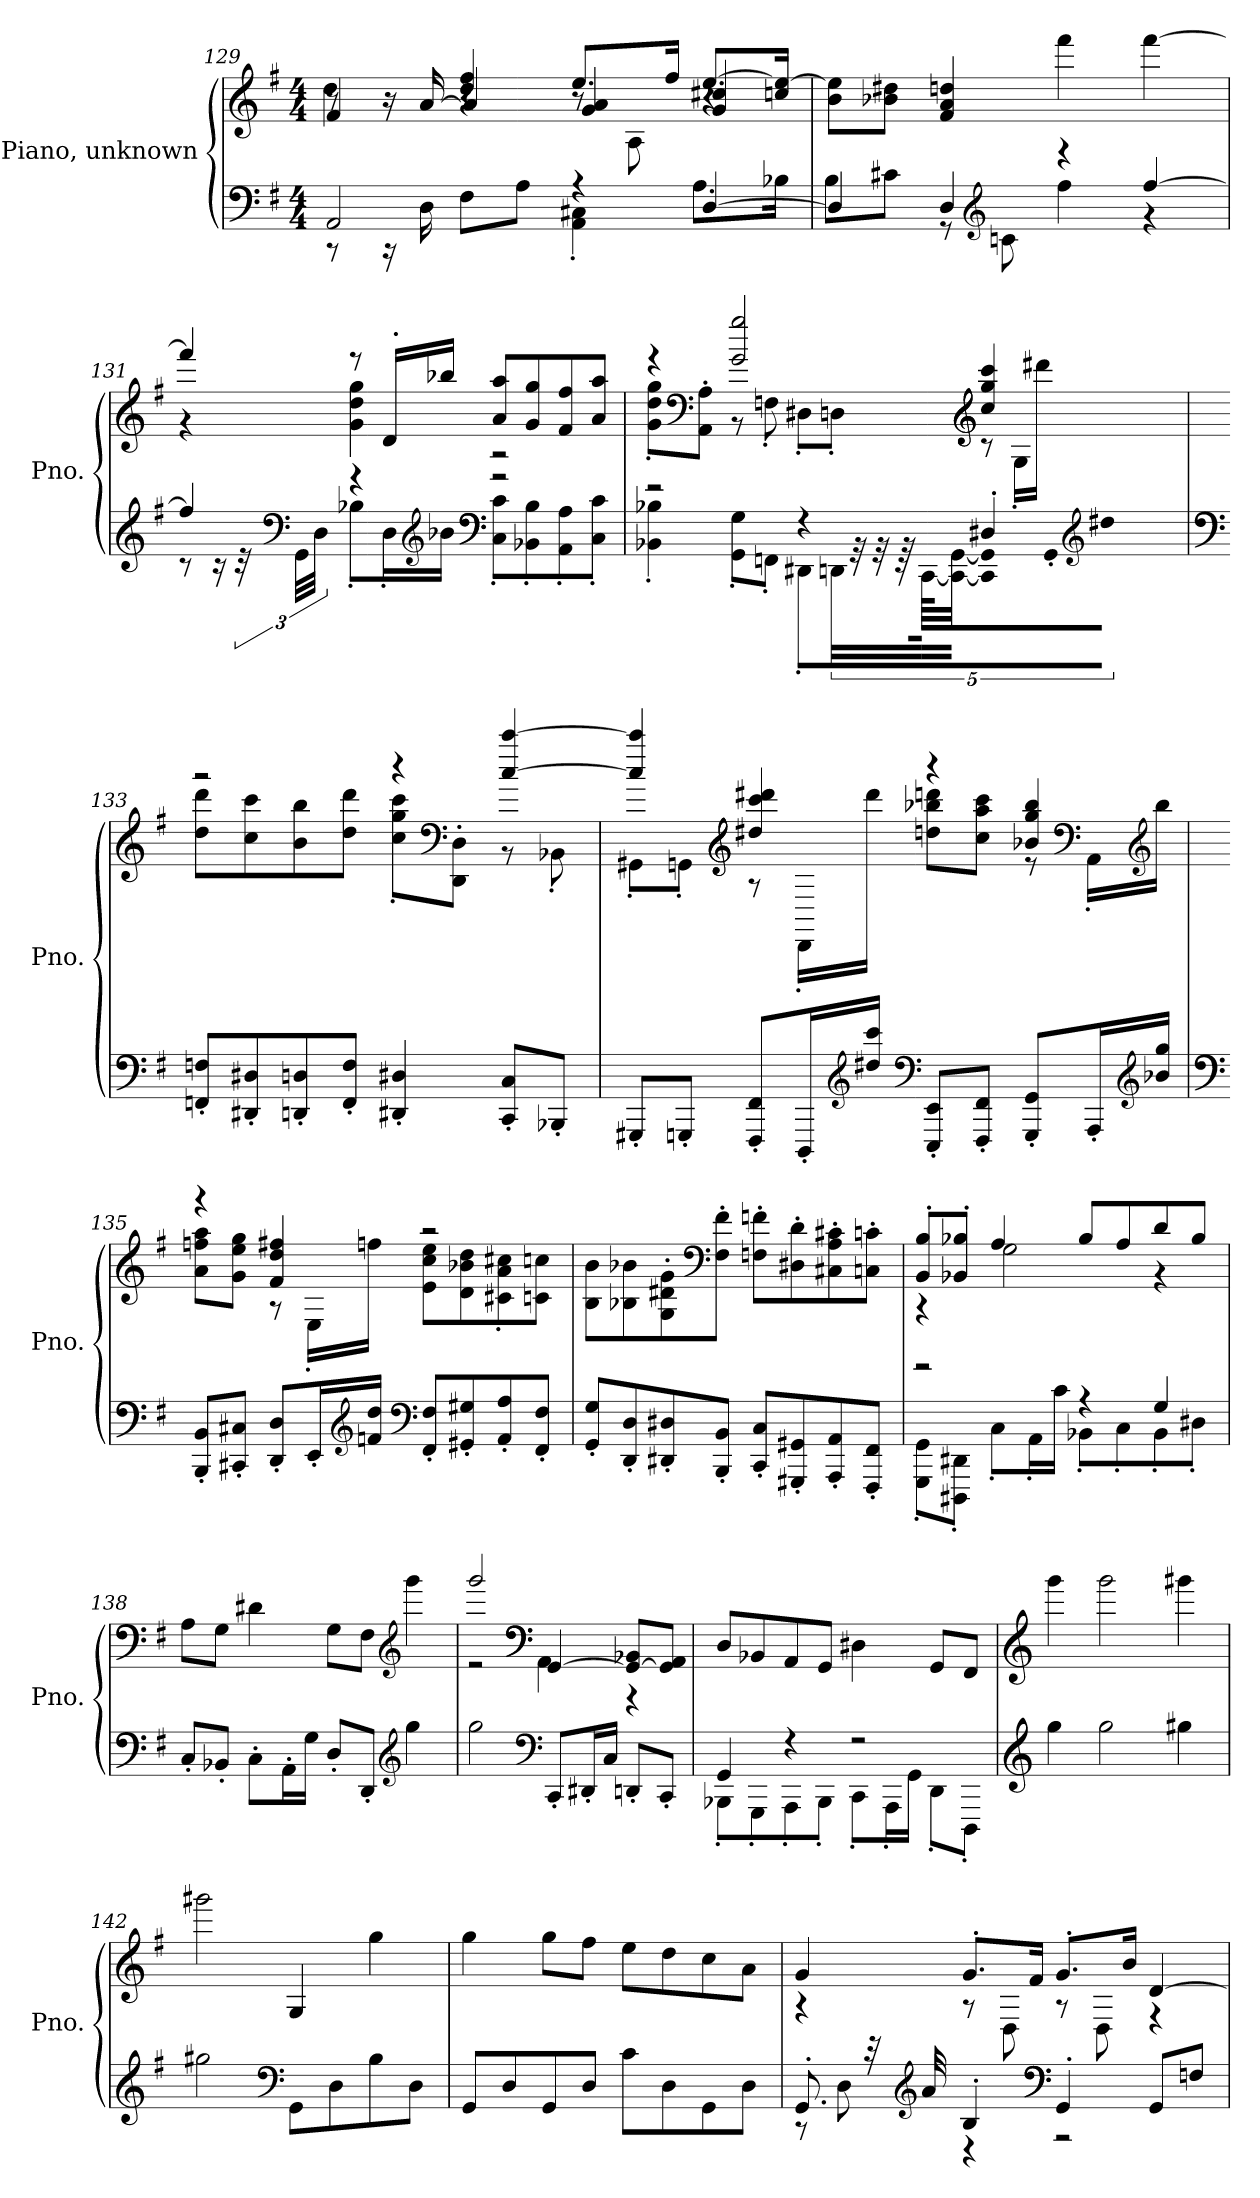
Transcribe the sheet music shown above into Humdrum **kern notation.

**kern	**kern
*part1	*part1
*staff2	*staff1
*I"Piano, unknown	*
*I'Pno.	*
*clefF4	*clefG2
*k[f#]	*k[f#]
*M4/4	*M4/4
=129	=129
*^	*^
*	*	*	*^
2AA/	8r	4f#/	4dd\	8r
.	16r	.	.	16r
.	16D\	.	.	[16a/
.	8F#\L	4dd/ 4ff#/	4r	4a/]
.	8A\J	.	.	.
4r	4AA\' 4C#X\'	8.ee/L	8r	4g/ 4a/
.	.	.	8A\	.
.	.	16ff#/Jk	.	.
[4D/	8.A\L	[8.ee/L	4r	4g/ 4cc#X/
.	16B-X\Jk	16ccn/ 16ee/_Jk	.	.
*	*	*v	*v	*v
=130	=130	=130
4D/]	8B\L	8b\ 8ee\]L
.	8c#X\J	8b-X\ 8dd#X\J
4D/	8r	4f#/ 4a/ 4ddn/
*clefG2	*	*
.	8cn\	.
4r	4ff#\	4fff#\
[4ff#/	4r	[4fff#\
!!LO:PB:g=z
=131	=131	=131
*	*	*^
4ff#/]	8r	4fff#/]	4r
.	16r	.	.
.	48r	.	.
*clefF4	*	*	*
.	48GG\LLL	.	.
.	48D\JJJ	.	.
4r	8B-X'\L	8r	4g\ 4dd\ 4gg\
.	16D'\L	16d'/LL	.
*clefG2	*	*	*
.	16b-X\JJ	16bb-X/JJ	.
*clefF4	*	*	*
2r	8C\' 8c\'L	8a/ 8aa/L	2r
.	8BB-X\' 8B-\'	8g/ 8gg/	.
.	8AA\' 8A\'	8f#/ 8ff#/	.
.	8C\' 8c\'J	8a/ 8aa/J	.
=132	=132	=132	=132
2r	4BB-X\' 4B-X\'	4r	8g\' 8dd\' 8gg\'L
*	*	*clefF4	*
.	.	.	8AA\' 8A\'J
.	8GG\' 8G\'L	2g/ 2gg/	8r
.	8FFn'\J	.	8Fn'\
4r	8DD#X'\L	.	8D#X'\L
.	40DDn\Jkk	.	8Dn'\J
.	40r	.	.
.	40r	.	.
.	80r	.	.
.	[80CC\KLLL	.	.
.	40CC\_ [40GG\JJ	.	.
*	*	*clefG2	*
4D#X'/	8CC\] 8GG\]	4cc/ 4gg/ 4ccc/	8r
.	16GG'\L	.	16G'\LL
*clefG2	*	*	*
.	16dd#X\JJ	.	16ddd#X\JJ
*v	*v	*	*
!!LO:LB:g=z	!!
=133	=133	=133
*clefF4	*	*
8FFn/' 8Fn/'L	2r	8dd\ 8ddd\L
8DD#X/' 8D#X/'	.	8cc\ 8ccc\
8DDn/' 8Dn/'	.	8b\ 8bb\
8FF/' 8F/'J	.	8dd\ 8ddd\J
4DD#X/' 4D#X/'	4r	8cc\' 8gg\' 8ccc\'L
*	*clefF4	*
.	.	8DD\' 8D\'J
8CC/' 8C/'L	[4cc/ [4ccc/	8r
8BBB-X'/J	.	8BB-X'\
=134	=134	=134
8GGG#X'/L	4cc/] 4ccc/]	8GG#X'\L
8GGGn'/J	.	8GGn'\J
*	*clefG2	*
8FFF#/' 8FF#/'L	4dd#X/ 4ccc/ 4ddd#X/	8r
16DDD'/L	.	16DD'\LL
*clefG2	*	*
16dd#X/ 16ccc/JJ	.	16ddd#\JJ
*clefF4	*	*
8EEE/' 8EE/'L	4r	8ddn\ 8bb-X\ 8dddn\L
8FFF#/' 8FF#/'J	.	8cc\ 8aa\ 8ccc\J
8GGG/' 8GG/'L	4b-X/ 4gg/ 4bb-/	8r
*	*clefF4	*
16AAA'/L	.	16AA'\LL
*clefG2	*clefG2	*
16b-X/ 16gg/JJ	.	16bb-\JJ
!!LO:LB:g=z	!!
=135	=135	=135
*clefF4	*	*
8BBB/' 8BB/'L	4r	8a\ 8ffn\ 8aa\L
8CC#X/' 8C#X/'J	.	8g\ 8ee\ 8gg\J
8DD/' 8D/'L	4f#/ 4dd/ 4ff#X/	8r
16EE'/L	.	16E'\LL
*clefG2	*	*
16fn/ 16dd/JJ	.	16ffn\JJ
*clefF4	*	*
8FF#/' 8F#/'L	2r	8e\ 8cc\ 8ee\L
8GG#X/' 8G#X/'	.	8d\ 8b-X\ 8dd\
8AA/' 8A/'	.	8c#X\' 8a\' 8cc#X\'
8FF#/' 8F#/'J	.	8cn\ 8ccn\J
*	*v	*v
=136	=136
8GG/' 8G/'L	8B\ 8b\L
8DD/' 8D/'	8B-X\ 8b-X\
8DD#X/' 8D#X/'	8G\' 8d#X\' 8g\'
*	*clefF4
8BBB/' 8BB/'J	8F#\' 8f#\'J
8CC/' 8C/'L	8Fn\' 8fn\'L
8GGG#X/' 8GG#X/'	8D#X\' 8d#\'
8AAA/' 8AA/'	8C#X\' 8A\' 8c#X\'
8FFF#/' 8FF#/'J	8Cn\' 8cn\'J
!!LO:LB:g=z
=137	=137
*^	*^
2r	8GGG\' 8GG\'L	8BB/' 8B/'L	4r
.	8DDD#X\' 8DD#X\'J	8BB-X/' 8B-X/'J	.
.	8C'\L	4A/	2G\
.	16AA'\L	.	.
.	16c\JJ	.	.
4r	8BB-X'\L	8B-/L	.
.	8C'\	8A/	.
4G/	8BB-'\	8d/	4r
.	8D#X'\J	8B-/J	.
*v	*v	*	*
*	*v	*v
=138	=138
8C'/L	8A\L
8BB-X'/J	8G\J
8C'\L	4d#X\
16AA'\L	.
16G\JJ	.
8D'/L	8G\L
8DD'/J	8F#\J
*clefG2	*clefG2
4gg\	4ggg\
=139	=139
*	*^
2gg\	2ggg/	2r
*clefF4	*clefF4	*
8CC'/L	[4GG/	4AA\
16DD#X'/L	.	.
16C/JJ	.	.
8DDn'/L	8GG/_ 8BB-X/L	4r
8CC'/J	8GG/] 8AA/J	.
*	*v	*v
!!LO:LB:g=z
=140	=140
*^	*
4GG/	8BBB-X'\L	8D/L
.	8GGG'\	8BB-X/
4r	8AAA'\	8AA/
.	8BBB-'\J	8GG/J
2r	8CC'\L	4D#X\
.	16AAA'\L	.
.	16GG\JJ	.
.	8DD'\L	8GG/L
.	8DDD'\J	8FF#/J
*v	*v	*
=141	=141
*clefG2	*clefG2
4gg\	4ggg\
2gg\	2ggg\
4gg#X\	4ggg#X\
=142	=142
2gg#X\	2ggg#X\
*clefF4	*
8GG\L	4G/
8D\	.
8B\	4gg\
8D\J	.
=143	=143
8GG/L	4gg\
8D/	.
8GG/	8gg\L
8D/J	8ff#\J
8c\L	8ee\L
8D\	8dd\
8GG\	8cc\
8D\J	8a\J
!!LO:LB:g=z
=144	=144
*^	*^
8.GG'/	8r	4g/	4r
.	8D\	.	.
32r	.	.	.
*clefG2	*	*	*
32a/	.	.	.
4B'/	4r	8.g'/L	8r
.	.	.	8D\
.	.	16f#/Jk	.
*clefF4	*	*	*
4GG'/	2r	8.g'/L	8r
.	.	.	8D\
.	.	16b/Jk	.
8GG/L	.	[4d/	4r
8Fn/J	.	.	.
*v	*v	*	*
*	*v	*v
=	=
*-	*-
